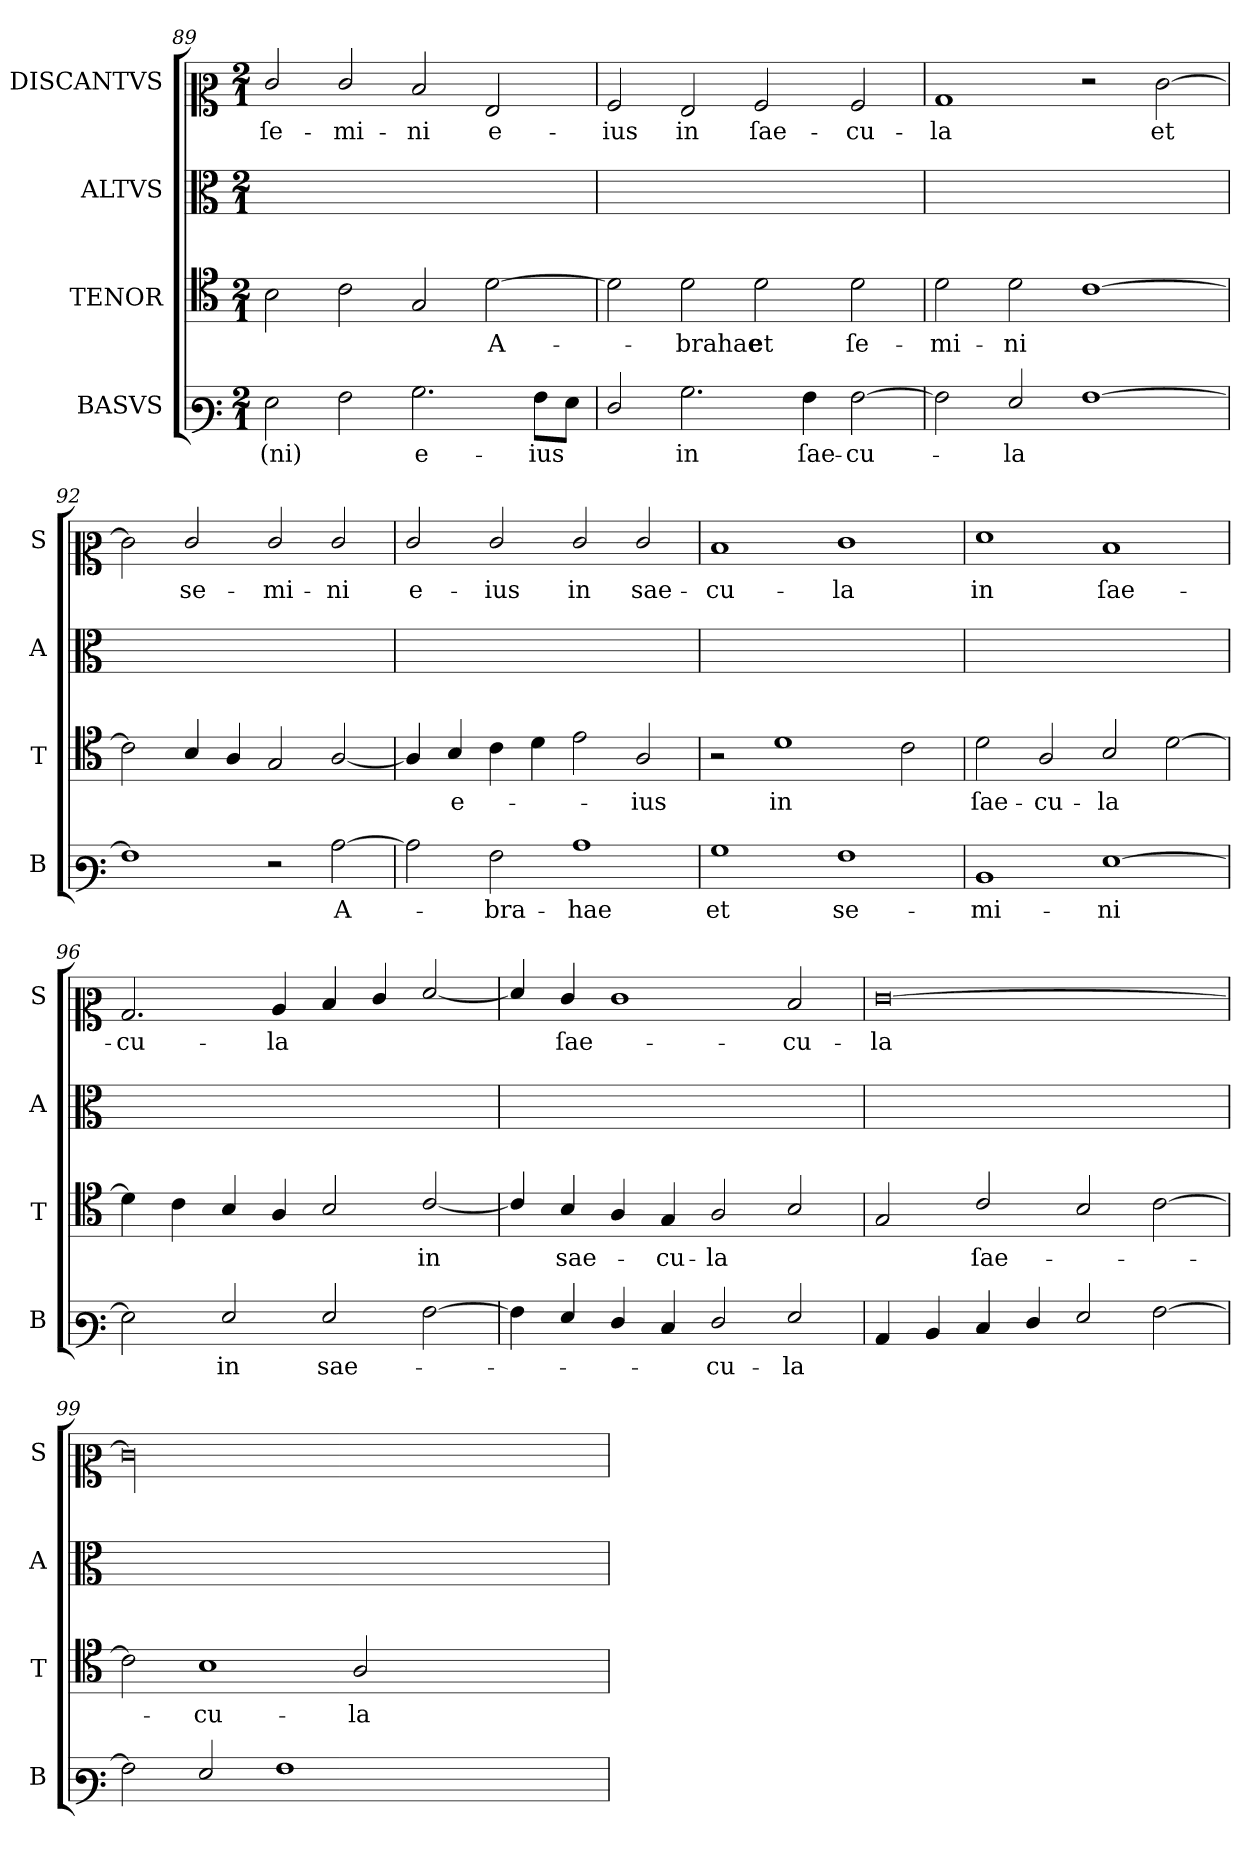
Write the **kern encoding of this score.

**kern	**text	**kern	**text	**kern	**kern	**text
*part4	*part4	*part3	*part3	*part2	*part1	*part1
*staff4	*staff4	*staff3	*staff3	*staff2	*staff1	*staff1
*I"BASVS	*	*I"TENOR	*	*I"ALTVS	*I"DISCANTVS	*
*I'B	*	*I'T	*	*I'A	*I'S	*
*clefF3	*	*clefC4	*	*clefC3	*clefC2	*
*k[]	*	*k[]	*	*k[]	*k[]	*
*E:phr	*	*E:phr	*	*E:phr	*E:phr	*
*M2/1	*	*M2/1	*	*M2/1	*M2/1	*
=89	=89	=89	=89	=89	=89	=89
2G\	-(ni)	2B\	.	0ryy	2e/	ſe-
2A\	.	2c\	.	.	2e/	-mi-
2.B\	e-	2G/	.	.	2d/	-ni
.	.	[2d	A-	.	2G/	e-
8A\L	-ius	.	.	.	.	.
8G\J	.	.	.	.	.	.
=90	=90	=90	=90	=90	=90	=90
2F/	.	2d]	.	0ryy	2A/	-ius
2.B\	in	2d\	-brahae	.	2G/	in
.	.	2d\	et	.	2A/	ſae-
4A\	ſae-	.	.	.	.	.
[2A	-cu-	2d\	ſe-	.	2A/	-cu-
=91	=91	=91	=91	=91	=91	=91
2A]	.	2d\	-mi-	0ryy	1B	-la
2G/	-la	2d\	-ni	.	.	.
[1A	.	[1c	.	.	2r	.
!	!	!	!	!	!	!LO:LY:i
.	.	.	.	.	[2e	et
=92	=92	=92	=92	=92	=92	=92
1A]	.	2c]	.	0ryy	2e]	.
!	!	!	!	!	!	!LO:LY:i
.	.	4B/	.	.	2e/	se-
.	.	4A/	.	.	.	.
!	!	!	!	!	!	!LO:LY:i
2r	.	2G/	.	.	2e/	-mi-
!	!	!	!	!	!	!LO:LY:i
[2c	A-	[2A/	.	.	2e/	-ni
=93	=93	=93	=93	=93	=93	=93
!	!	!	!	!	!	!LO:LY:i
2c]	.	4A/]	.	0ryy	2e/	e-
.	.	4B/	e-	.	.	.
!	!	!	!	!	!	!LO:LY:i
2A\	-bra-	4c\	.	.	2e/	-ius
.	.	4d\	.	.	.	.
!	!	!	!	!	!	!LO:LY:i
1c	-hae	2e\	.	.	2e/	in
!	!	!	!	!	!	!LO:LY:i
.	.	2A/	-ius	.	2e/	sae-
=94	=94	=94	=94	=94	=94	=94
!	!	!	!	!	!	!LO:LY:i
1B	et	2r	.	0ryy	1d	-cu-
.	.	1d	in	.	.	.
!	!	!	!	!	!	!LO:LY:i
1A	se-	.	.	.	1e	-la
.	.	2c\	.	.	.	.
=95	=95	=95	=95	=95	=95	=95
1D	-mi-	2d\	ſae-	0ryy	1f	in
.	.	2A/	-cu-	.	.	.
[1G	-ni	2B/	-la	.	1d	ſae-
.	.	[2d\	.	.	.	.
=96	=96	=96	=96	=96	=96	=96
2G]	.	4d\]	.	0ryy	2.B/	-cu-
.	.	4c\	.	.	.	.
2G/	in	4B/	.	.	.	.
.	.	4A/	.	.	4c/	-la
2G/	sae-	2B/	.	.	4d/	.
.	.	.	.	.	4e/	.
!	!	!	!LO:LY:i	!	!	!
[2A\	.	[2c/	in	.	[2f/	.
=97	=97	=97	=97	=97	=97	=97
4A\]	.	4c/]	.	0ryy	4f/]	.
!	!	!	!LO:LY:i	!	!	!
4G/	.	4B/	sae-	.	4e/	ſae-
4F/	.	4A/	.	.	1e	.
!	!	!	!LO:LY:i	!	!	!
4E/	.	4G/	-cu-	.	.	.
!	!	!	!LO:LY:i	!	!	!
2F/	-cu-	2A/	-la	.	.	.
2G/	-la	2B/	.	.	2d/	-cu-
=98	=98	=98	=98	=98	=98	=98
4C/	.	2G/	.	0ryy	[0e	-la
4D/	.	.	.	.	.	.
4E/	.	2c/	ſae-	.	.	.
4F/	.	.	.	.	.	.
2G/	.	2B/	.	.	.	.
[2A	.	[2c	.	.	.	.
=99	=99	=99	=99	=99	=99	=99
2A]	.	2c]	.	0ryy	00e]	.
2G/	.	1B	-cu-	.	.	.
1A	.	.	.	.	.	.
.	.	2A/	-la	.	.	.
0ryy	.	0ryy	.	0ryy	.	.
=	=	=	=	=	=	=
*-	*-	*-	*-	*-	*-	*-
